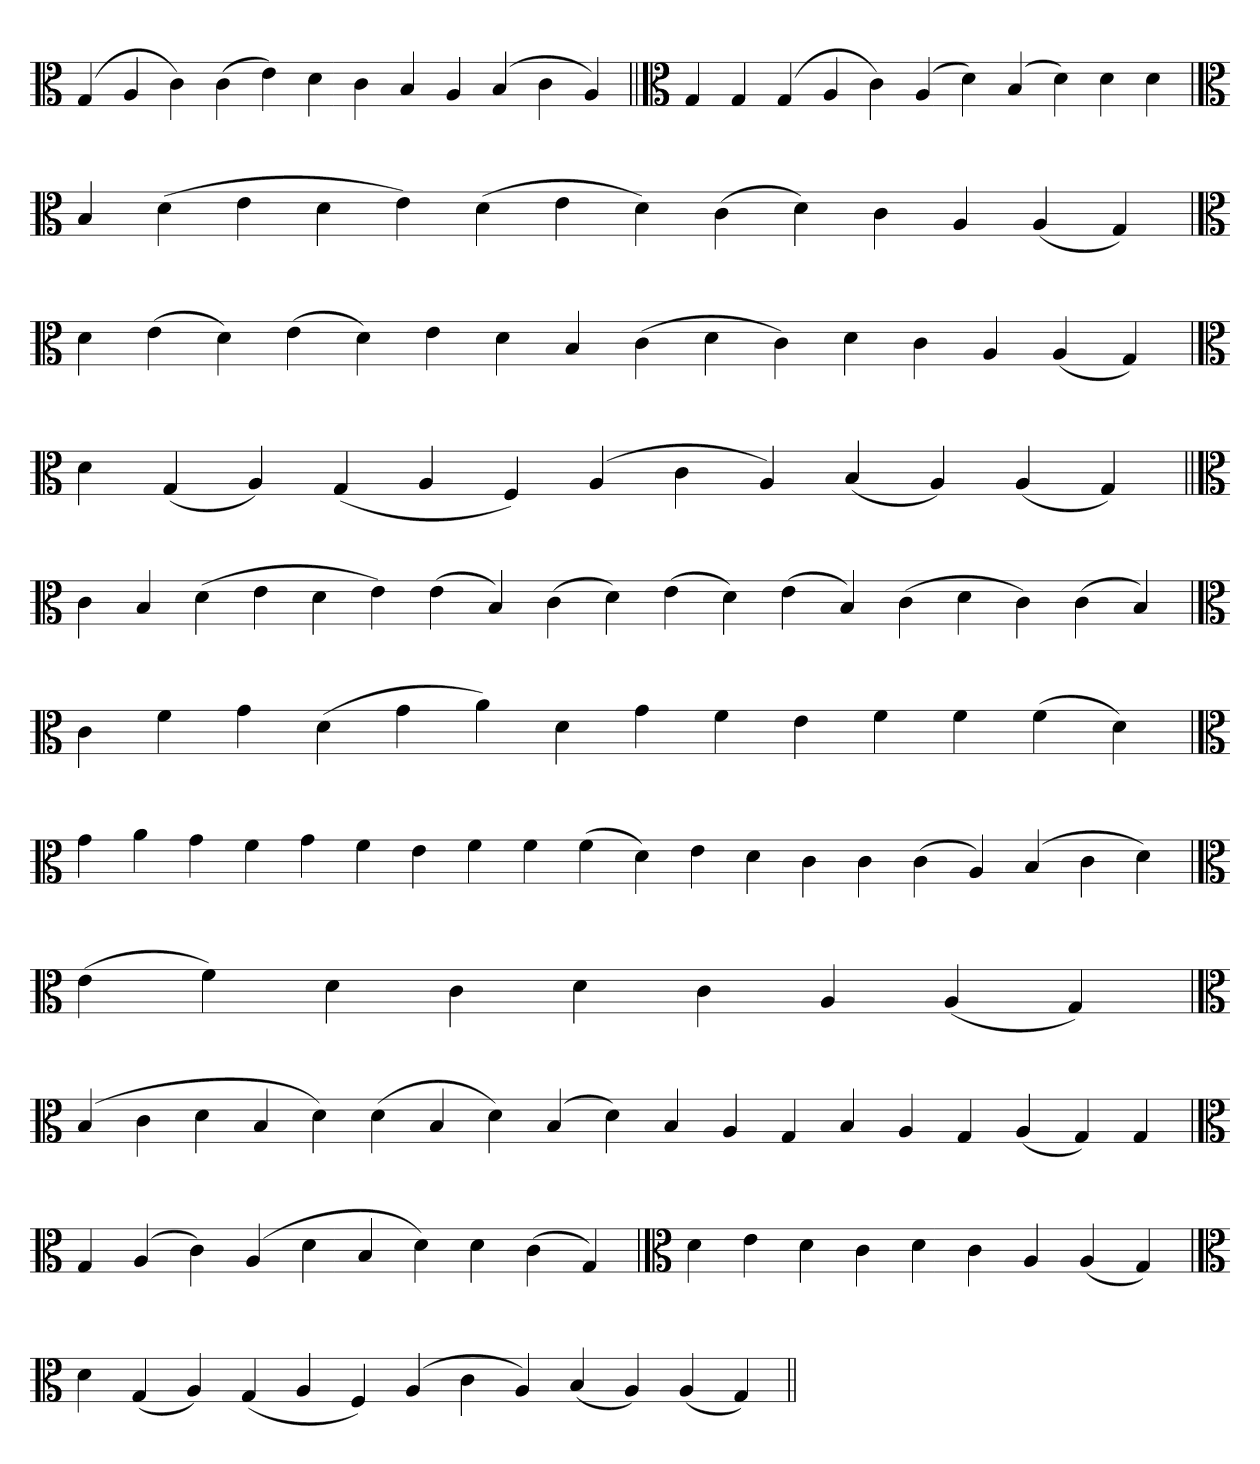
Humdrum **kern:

**kern
*part1
*staff1
*clefC3
=
(4G
4A
4c)
(4c
4e)
4d
4c
4B
4A
(4B
4c
4A)
=||
*clefC3
4G
4G
(4G
4A
4c)
(4A
4d)
(4B
4d)
4d
4d
='
*clefC3
4B
(4d
4e
4d
4e)
(4d
4e
4d)
(4c
4d)
4c
4A
(4A
4G)
='
*clefC3
4d
(4e
4d)
(4e
4d)
4e
4d
4B
(4c
4d
4c)
4d
4c
4A
(4A
4G)
=`
*clefC3
4d
(4G
4A)
(4G
4A
4F)
(4A
4c
4A)
(4B
4A)
(4A
4G)
=||
*clefC3
4c
4B
(4d
4e
4d
4e)
(4e
4B)
(4c
4d)
(4e
4d)
(4e
4B)
(4c
4d
4c)
(4c
4B)
='
*clefC3
4c
4f
4g
(4d
4g
4a)
4d
4g
4f
4e
4f
4f
(4f
4d)
='
*clefC3
4g
4a
4g
4f
4g
4f
4e
4f
4f
(4f
4d)
4e
4d
4c
4c
(4c
4A)
(4B
4c
4d)
=`
*clefC3
(4e
4f)
4d
4c
4d
4c
4A
(4A
4G)
=`
*clefC3
(4B
4c
4d
4B
4d)
(4d
4B
4d)
(4B
4d)
4B
4A
4G
4B
4A
4G
(4A
4G)
4G
='
*clefC3
4G
(4A
4c)
(4A
4d
4B
4d)
4d
(4c
4G)
=`
*clefC3
4d
4e
4d
4c
4d
4c
4A
(4A
4G)
=`
*clefC3
4d
(4G
4A)
(4G
4A
4F)
(4A
4c
4A)
(4B
4A)
(4A
4G)
=||
*-
